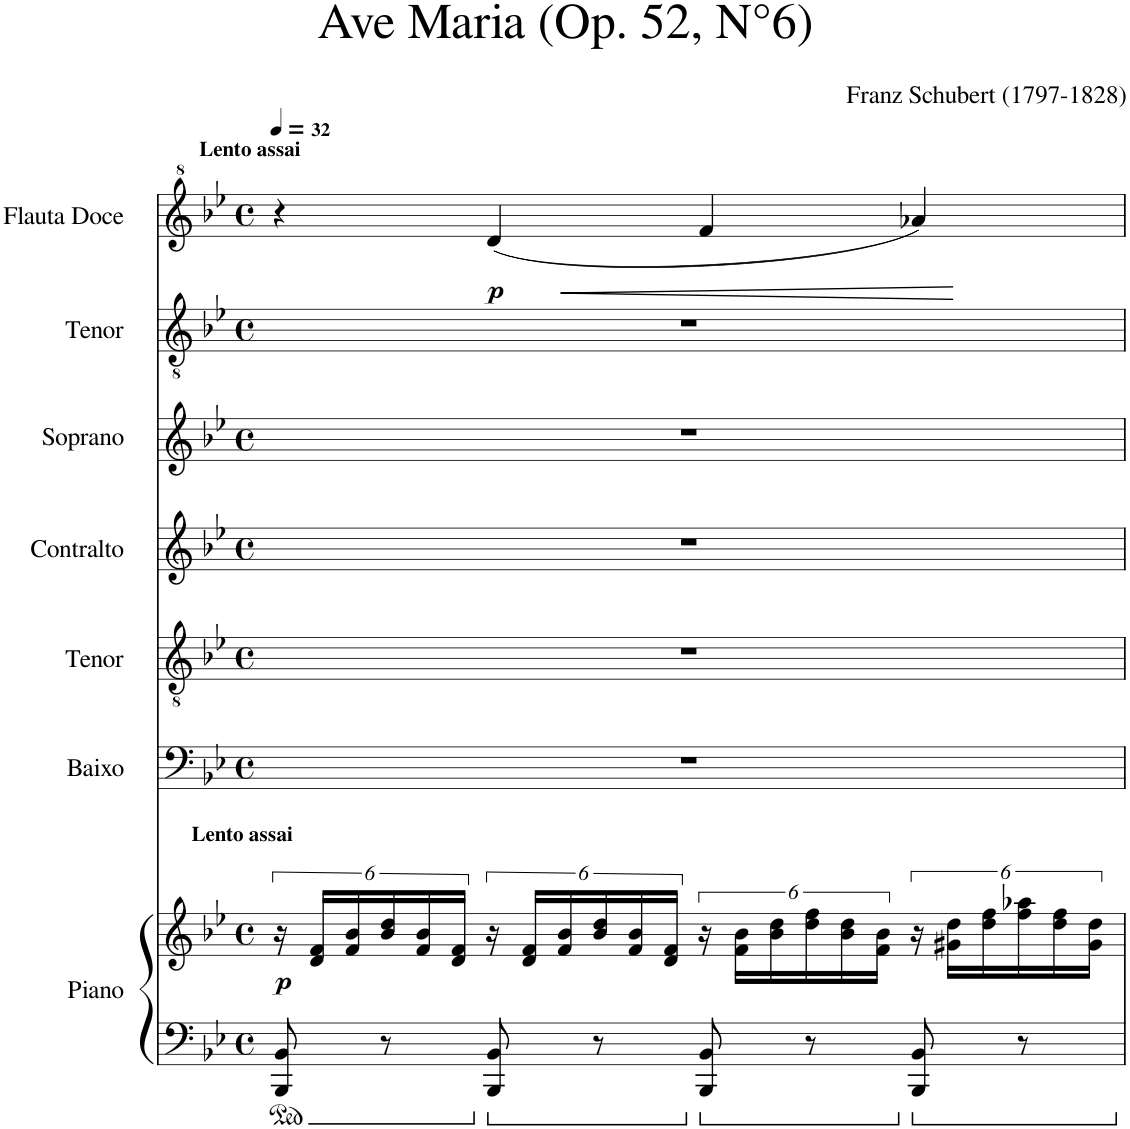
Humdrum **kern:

**kern	**kern	**dynam	**kern	**kern	**kern	**kern	**kern	**kern	**dynam
*part7	*part7	*part7	*part6	*part5	*part4	*part3	*part2	*part1	*part1
*staff8	*staff7	*staff7/8	*staff6	*staff5	*staff4	*staff3	*staff2	*staff1	*staff1
*I"Piano	*	*	*I"Baixo	*I"Tenor	*I"Contralto	*I"Soprano	*I"Tenor	*I"Flauta Doce	*
*I'Pno	*	*	*I'Bax.	*I'Ten.	*I'C.	*I'Sop.	*I'Ten.	*I'Fl. Doce	*
*clefF4	*clefG2	*	*clefF4	*clefGv2	*clefG2	*clefG2	*clefGv2	*clefG^2	*
*k[b-e-]	*k[b-e-]	*	*k[b-e-]	*k[b-e-]	*k[b-e-]	*k[b-e-]	*k[b-e-]	*k[b-e-]	*
*M4/4	*M4/4	*	*M4/4	*M4/4	*M4/4	*M4/4	*M4/4	*M4/4	*
*met(c)	*met(c)	*	*met(c)	*met(c)	*met(c)	*met(c)	*met(c)	*met(c)	*
*MM32	*MM32	*	*MM32	*MM32	*MM32	*MM32	*MM32	*MM32	*
=1	=1	=1	=1	=1	=1	=1	=1	=1	=1
!	!	!	!	!	!	!	!	!LO:TX:a:B:t=Lento assai	!
!	!LO:TX:a:B:t=Lento assai	!	!	!	!	!	!	!	!
!	!	!LO:DY:b	!	!	!	!	!	!	!
8BBB-/ 8BB-/	24r	p	1r	1r	1r	1r	1r	4r	.
.	24d/ 24f/LL	.	.	.	.	.	.	.	.
.	24f/ 24b-/	.	.	.	.	.	.	.	.
8r	24b-/ 24dd/	.	.	.	.	.	.	.	.
.	24f/ 24b-/	.	.	.	.	.	.	.	.
.	24d/ 24f/JJ	.	.	.	.	.	.	.	.
!	!	!	!	!	!	!	!	!	!LO:HP:b
!	!	!	!	!	!	!	!	!	!LO:DY:n=1:b
8BBB-/ 8BB-/	24r	.	.	.	.	.	.	(4dd/	< p
.	24d/ 24f/LL	.	.	.	.	.	.	.	.
.	24f/ 24b-/	.	.	.	.	.	.	.	.
8r	24b-/ 24dd/	.	.	.	.	.	.	.	.
.	24f/ 24b-/	.	.	.	.	.	.	.	.
.	24d/ 24f/JJ	.	.	.	.	.	.	.	.
8BBB-/ 8BB-/	24r	.	.	.	.	.	.	4ff/	.
.	24f\ 24b-\LL	.	.	.	.	.	.	.	.
.	24b-\ 24dd\	.	.	.	.	.	.	.	.
8r	24dd\ 24ff\	.	.	.	.	.	.	.	.
.	24b-\ 24dd\	.	.	.	.	.	.	.	.
.	24f\ 24b-\JJ	.	.	.	.	.	.	.	.
8BBB-/ 8BB-/	24r	.	.	.	.	.	.	4aa-X/)	.
.	24g#X\ 24dd\LL	.	.	.	.	.	.	.	.
.	24dd\ 24ff\	.	.	.	.	.	.	.	.
8r	24ff\ 24aa-X\	.	.	.	.	.	.	.	.
.	24dd\ 24ff\	.	.	.	.	.	.	.	.
.	24g#\ 24dd\JJ	.	.	.	.	.	.	.	.
.	.	.	.	.	.	.	.	.	[
=	=	=	=	=	=	=	=	=	=
*-	*-	*-	*-	*-	*-	*-	*-	*-	*-
